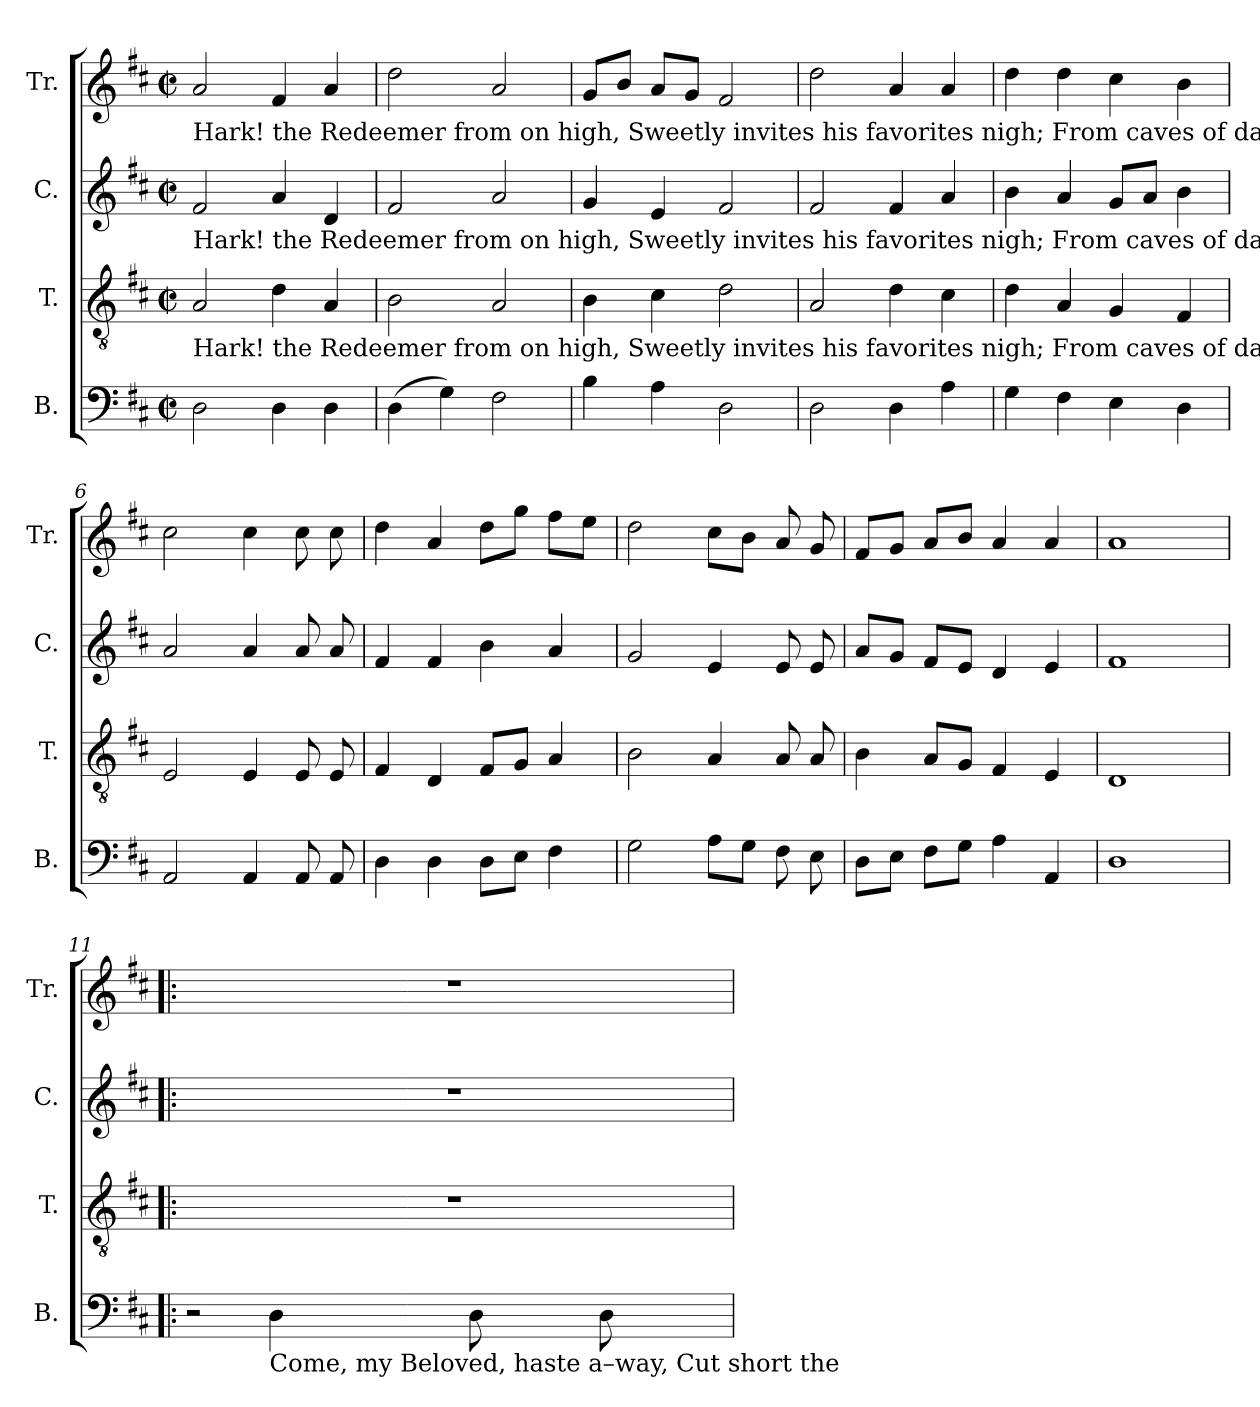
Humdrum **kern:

**kern	**kern	**kern	**kern
*part4	*part3	*part2	*part1
*staff4	*staff3	*staff2	*staff1
*I"B.	*I"T.	*I"C.	*I"Tr.
*I'B.	*I'T.	*I'C.	*I'Tr.
*clefF4	*clefGv2	*clefG2	*clefG2
*k[f#c#]	*k[f#c#]	*k[f#c#]	*k[f#c#]
*M2/2	*M2/2	*M2/2	*M2/2
*met(c|)	*met(c|)	*met(c|)	*met(c|)
*MM90	*MM90	*MM90	*MM90
=1	=1	=1	=1
!	!	!	!LO:TX:b:t=Hark! the Redeemer from on high,  Sweetly invites his favorites nigh;  From caves of darkness and of doubt,  He gently speaks, and calls us out.                                                             Come, my Be –
!	!	!LO:TX:b:t=Hark! the Redeemer from on high,  Sweetly invites his favorites nigh;  From caves of darkness and of doubt,  He gently speaks, and calls us out.	!
!	!LO:TX:b:t=Hark! the Redeemer from on high,  Sweetly invites his favorites nigh;  From caves of darkness and of doubt,  He gently speaks, and calls us out.                                  Come, my Beloved, haste a –	!	!
2D!\	2A!/	2f#!/	2a!/
4D!\	4d!\	4a!/	4f#!/
4D!\	4A!/	4d!/	4a!/
=2	=2	=2	=2
(4D!\	2B!\	2f#!/	2dd!\
4G!\)	.	.	.
2F#!\	2A!/	2a!/	2a!/
=3	=3	=3	=3
4B!\	4B!\	4g!/	8g!/L
.	.	.	8b!/J
4A!\	4c#!\	4e!/	8a!/L
.	.	.	8g!/J
2D!\	2d!\	2f#!/	2f#!/
=4	=4	=4	=4
2D!\	2A!/	2f#!/	2dd!\
4D!\	4d!\	4f#!/	4a!/
4A!\	4c#!\	4a!/	4a!/
=5	=5	=5	=5
4G!\	4d!\	4b!\	4dd!\
4F#!\	4A!/	4a!/	4dd!\
4E!\	4G!/	8g!/L	4cc#!\
.	.	8a!/J	.
4D!\	4F#!/	4b!\	4b!\
=6	=6	=6	=6
2AA!/	2E!/	2a!/	2cc#!\
4AA!/	4E!/	4a!/	4cc#!\
8AA!/	8E!/	8a!/	8cc#!\
8AA!/	8E!/	8a!/	8cc#!\
=7	=7	=7	=7
4D!\	4F#!/	4f#!/	4dd!\
4D!\	4D!/	4f#!/	4a!/
8D!\L	8F#!/L	4b!\	8dd!\L
8E!\J	8G!/J	.	8gg!\J
4F#!\	4A!/	4a!/	8ff#!\L
.	.	.	8ee!\J
=8	=8	=8	=8
2G!\	2B!\	2g!/	2dd!\
8A!\L	4A!/	4e!/	8cc#!\L
8G!\J	.	.	8b!\J
8F#!\	8A!/	8e!/	8a!/
8E!\	8A!/	8e!/	8g!/
=9	=9	=9	=9
8D!\L	4B!\	8a!/L	8f#!/L
8E!\J	.	8g!/J	8g!/J
8F#!\L	8A!/L	8f#!/L	8a!/L
8G!\J	8G!/J	8e!/J	8b!/J
4A!\	4F#!/	4d!/	4a!/
4AA!/	4E!/	4e!/	4a!/
=10	=10	=10	=10
1D!	1D!	1f#!	1a!
=11!|:	=11!|:	=11!|:	=11!|:
2r	1r	1r	1r
!LO:TX:b:t=Come, my Beloved, haste a–way, Cut short the	!	!	!
4D!\	.	.	.
8D!\	.	.	.
8D!\	.	.	.
=	=	=	=
*-	*-	*-	*-
